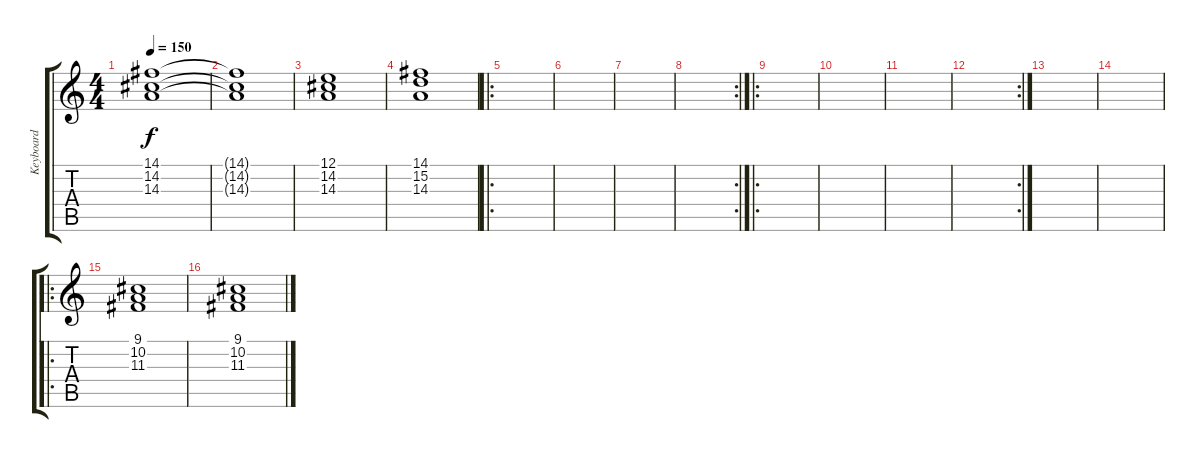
\track ("Keyboard" "Keyboard") {instrument stringensemble1}
\staff {score tabs}
\tuning (E4 B3 G3 D3 A2 E2) {hide}
\ts (4 4)
\tempo 150
\clef g2
\ks c
(14.1 14.2 14.3).1{dy f} |
(14.1{t} 14.2{t} 14.3{t}).1 |
(12.1 14.2 14.3).1 |
(14.1 15.2 14.3).1 |
\ro
|
|
|
\rc 2
|
\ro
|
|
|
\rc 2
|
|
|
\ro
(9.1 10.2 11.3).1 |
(9.1 10.2 11.3).1
